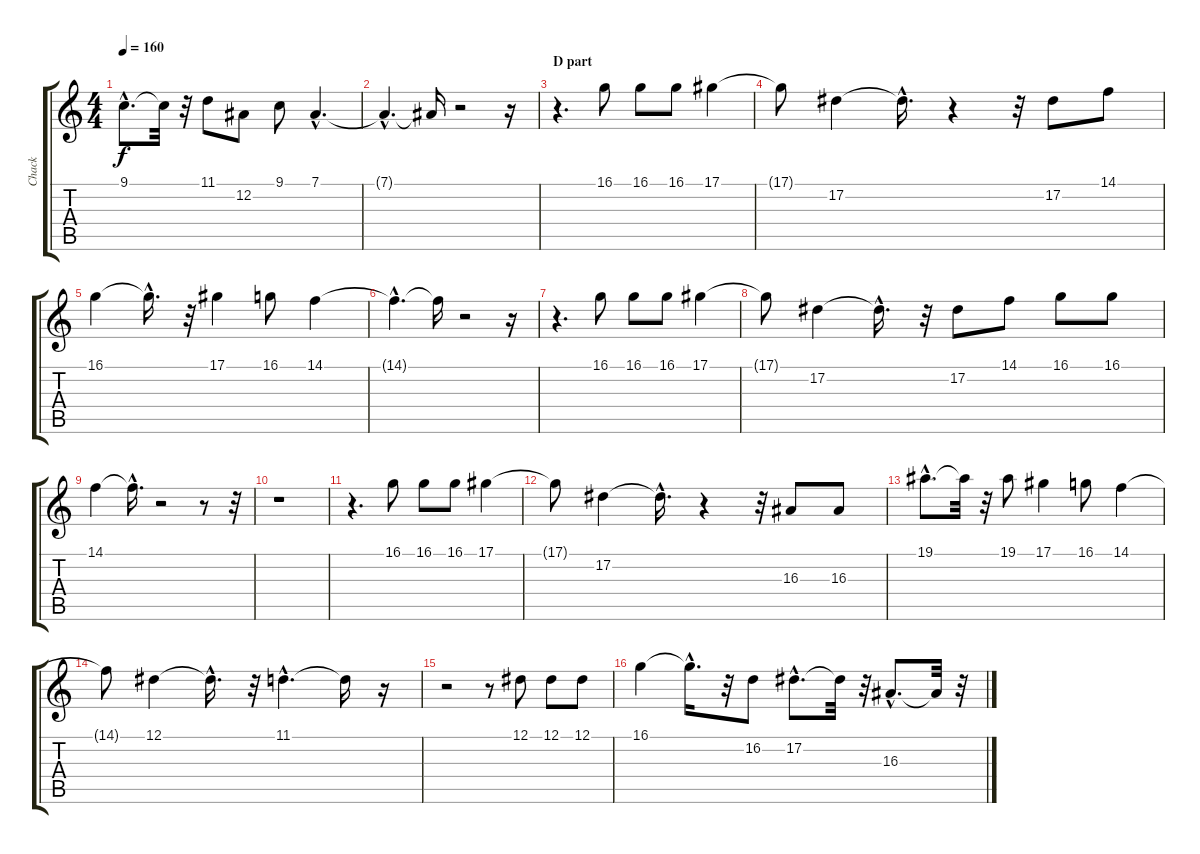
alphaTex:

\track ("Chack" "Chack") {instrument lead3calliope}
\staff {score tabs}
\tuning (Eb4 Bb3 Gb3 Db3 Ab2 Eb2) {hide}
\ts (4 4)
\tempo 160
\clef g2
\ks c
9.1{hac t}.8{d dy f} 9.1{t}.32 r.32 11.1.8 12.2.8 9.1.8 7.1{hac}.4{d} |
7.1{hac t}.4{d} 7.1{t}.16 r.2 r.16 |
\section ("" "D part")
r.4{d} 16.1.8 16.1.8 16.1.8 17.1.4 |
17.1{t}.8 17.2.4 17.2{hac t}.16{d} r.4 r.32 17.2.8 14.1.8 |
16.1.4 16.1{hac t}.16{d} r.32 17.1.4 16.1.8 14.1.4 |
14.1{hac t}.4{d} 14.1{t}.16 r.2 r.16 |
r.4{d} 16.1.8 16.1.8 16.1.8 17.1.4 |
17.1{t}.8 17.2.4 17.2{hac t}.16{d} r.32 17.2.8 14.1.8 16.1.8 16.1.8 |
14.1.4 14.1{hac t}.16{d} r.2 r.8 r.32 |
r.1 |
r.4{d} 16.1.8 16.1.8 16.1.8 17.1.4 |
17.1{t}.8 17.2.4 17.2{hac t}.16{d} r.4 r.32 16.3.8 16.3.8 |
19.1{hac}.8{d} 19.1{t}.32 r.32 19.1.8 17.1.4 16.1.8 14.1.4 |
14.1{t}.8 12.1.4 12.1{hac t}.16{d} r.32 11.1{hac}.4{d} 11.1{t}.16 r.16 |
r.2 r.8 12.1.8 12.1.8 12.1.8 |
16.1.4 16.1{hac t}.16{d} r.32 16.2.8 17.2{hac}.8{d} 17.2{t}.32 r.32 16.3{hac}.8{d} 16.3{t}.32 r.32
